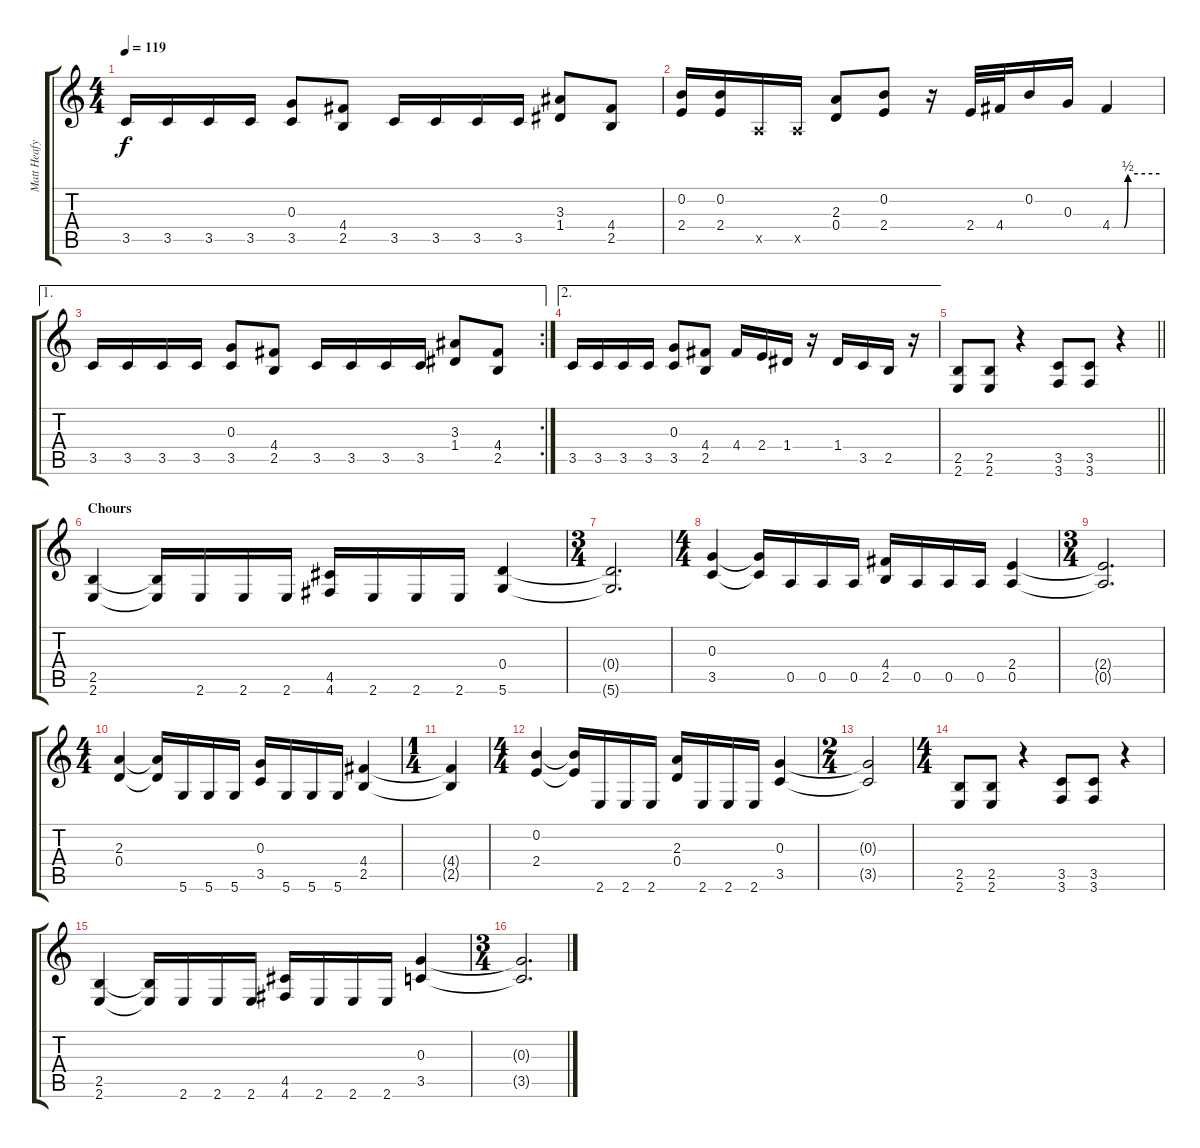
\track ("Matt Heafy (Rhythm Guitar)" "Matt Heafy") {instrument distortionguitar}
\staff {score tabs}
\tuning (E4 B3 G3 D3 A2 D2) {hide}
\ts (4 4)
\tempo 119
\clef g2
\ks c
3.5.16{dy f} 3.5.16 3.5.16 3.5.16 (0.3 3.5).8 (4.4 2.5).8 3.5.16 3.5.16 3.5.16 3.5.16 (3.3 1.4).8 (4.4 2.5).8 |
(0.2 2.4).16 (0.2 2.4).16 0.5{x}.16 0.5{x}.16 (2.3 0.4).8 (0.2 2.4).8 r.16 2.4.32 4.4.32 0.2.16 0.3.16 4.4{be (custom 0 0 15 0 20 2 60 2)}.4 |
\ae 1
\rc 2
3.5.16 3.5.16 3.5.16 3.5.16 (0.3 3.5).8 (4.4 2.5).8 3.5.16 3.5.16 3.5.16 3.5.16 (3.3 1.4).8 (4.4 2.5).8 |
\ae 2
3.5.16 3.5.16 3.5.16 3.5.16 (0.3 3.5).8 (4.4 2.5).8 4.4.16 2.4.16 1.4.16 r.16 1.4.16 3.5.16 2.5.16 r.16 |
\barLineRight lightlight
(2.5 2.6).8 (2.5 2.6).8 r.4 (3.5 3.6).8 (3.5 3.6).8 r.4 |
\section ("" "Chours")
(2.5 2.6).4 (2.5{t} 2.6{t}).16 2.6.16 2.6.16 2.6.16 (4.5 4.6).16 2.6.16 2.6.16 2.6.16 (0.4 5.6).4 |
\ts (3 4)
(0.4{t} 5.6{t}).2{d} |
\ts (4 4)
(0.3 3.5).4 (0.3{t} 3.5{t}).16 0.5.16 0.5.16 0.5.16 (4.4 2.5).16 0.5.16 0.5.16 0.5.16 (2.4 0.5).4 |
\ts (3 4)
(2.4{t} 0.5{t}).2{d} |
\ts (4 4)
(2.3 0.4).4 (2.3{t} 0.4{t}).16 5.6.16 5.6.16 5.6.16 (0.3 3.5).16 5.6.16 5.6.16 5.6.16 (4.4 2.5).4 |
\ts (1 4)
(4.4{t} 2.5{t}).4 |
\ts (4 4)
(0.2 2.4).4 (0.2{t} 2.4{t}).16 2.6.16 2.6.16 2.6.16 (2.3 0.4).16 2.6.16 2.6.16 2.6.16 (0.3 3.5).4 |
\ts (2 4)
(0.3{t} 3.5{t}).2 |
\ts (4 4)
(2.5 2.6).8 (2.5 2.6).8 r.4 (3.5 3.6).8 (3.5 3.6).8 r.4 |
(2.5 2.6).4 (2.5{t} 2.6{t}).16 2.6.16 2.6.16 2.6.16 (4.5 4.6).16 2.6.16 2.6.16 2.6.16 (0.3 3.5).4 |
\ts (3 4)
(0.3{t} 3.5{t}).2{d}
